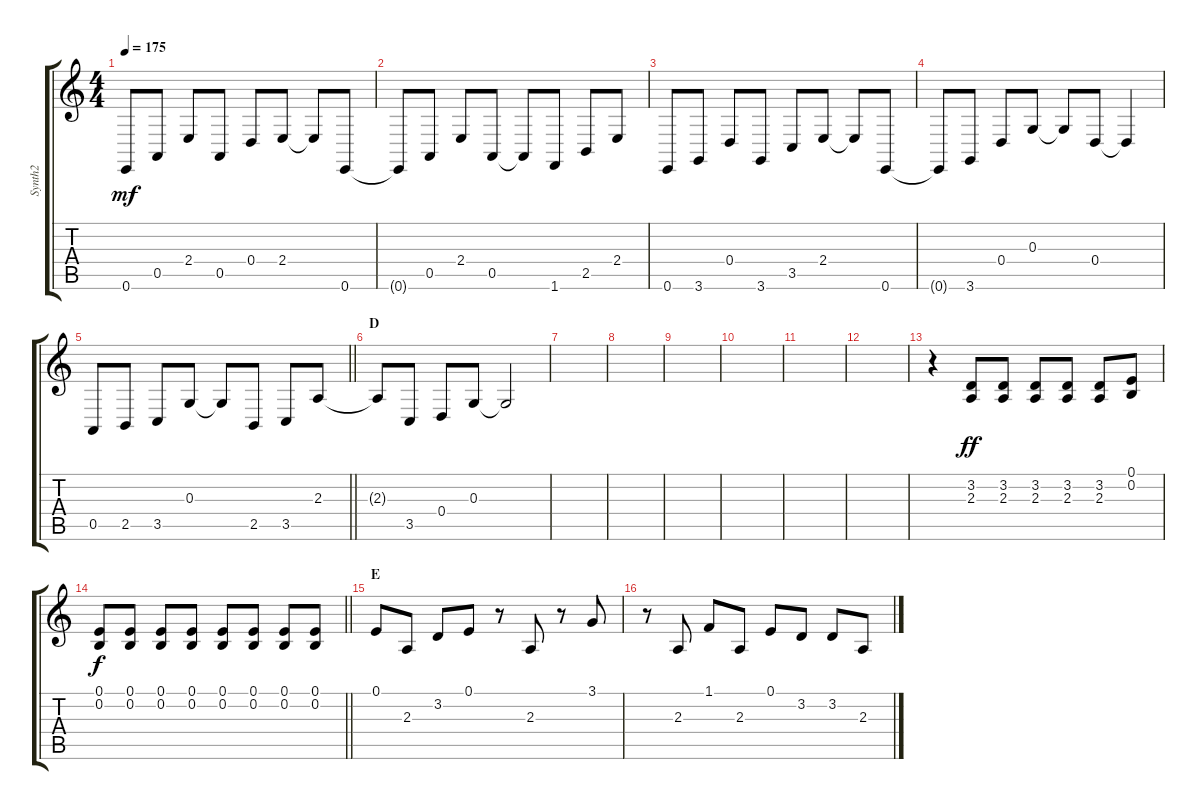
\track ("Synth2" "Synth2") {instrument lead2sawtooth}
\staff {score tabs}
\tuning (E4 B3 G3 D3 A2 E2) {hide}
\ts (4 4)
\tempo 175
\clef g2
\ks c
0.6.8{dy mf} 0.5.8 2.4.8 0.5.8 0.4.8 2.4.8 2.4{t}.8 0.6.8 |
0.6{t}.8 0.5.8 2.4.8 0.5.8 0.5{t}.8 1.6.8 2.5.8 2.4.8 |
0.6.8 3.6.8 0.4.8 3.6.8 3.5.8 2.4.8 2.4{t}.8 0.6.8 |
0.6{t}.8 3.6.8 0.4.8 0.3.8 0.3{t}.8 0.4.8 0.4{t}.4 |
\barLineRight lightlight
0.5.8 2.5.8 3.5.8 0.3.8 0.3{t}.8 2.5.8 3.5.8 2.3.8 |
\section ("" "D")
2.3{t}.8 3.5.8 0.4.8 0.3.8 0.3{t}.2 |
|
|
|
|
|
|
r.4 (3.2 2.3).8{dy ff} (3.2 2.3).8 (3.2 2.3).8 (3.2 2.3).8 (3.2 2.3).8 (0.1 0.2).8 |
\barLineRight lightlight
(0.1 0.2).8{dy f} (0.1 0.2).8 (0.1 0.2).8 (0.1 0.2).8 (0.1 0.2).8 (0.1 0.2).8 (0.1 0.2).8 (0.1 0.2).8 |
\section ("" "E")
0.1.8 2.3.8 3.2.8 0.1.8 r.8 2.3.8 r.8 3.1.8 |
r.8 2.3.8 1.1.8 2.3.8 0.1.8 3.2.8 3.2.8 2.3.8
